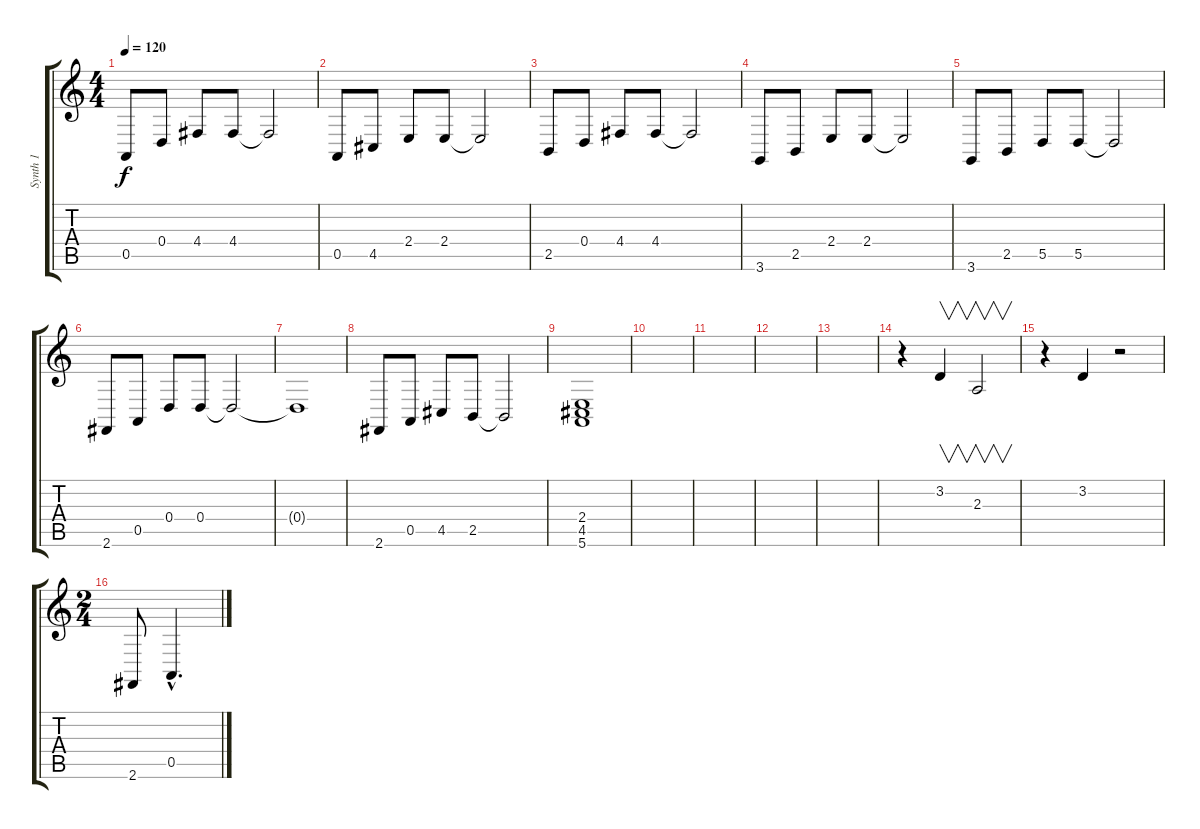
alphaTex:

\track ("Synth 1" "Synth 1") {instrument lead1square}
\staff {score tabs}
\tuning (E4 B3 G3 D3 A2 E2) {hide}
\ts (4 4)
\tempo 120
\clef g2
\ks c
0.5.8{dy f} 0.4.8 4.4.8 4.4.8 4.4{t}.2 |
0.5.8 4.5.8 2.4.8 2.4.8 2.4{t}.2 |
2.5.8 0.4.8 4.4.8 4.4.8 4.4{t}.2 |
3.6.8 2.5.8 2.4.8 2.4.8 2.4{t}.2 |
3.6.8 2.5.8 5.5.8 5.5.8 5.5{t}.2 |
2.6.8 0.5.8 0.4.8 0.4.8 0.4{t}.2 |
0.4{t}.1 |
2.6.8 0.5.8 4.5.8 2.5.8 2.5{t}.2 |
(2.4 4.5 5.6).1 |
|
|
|
|
r.4 3.2.4{v} 2.3.2{v} |
r.4 3.2.4 r.2 |
\ts (2 4)
2.6.8 0.5{hac}.4{d}
